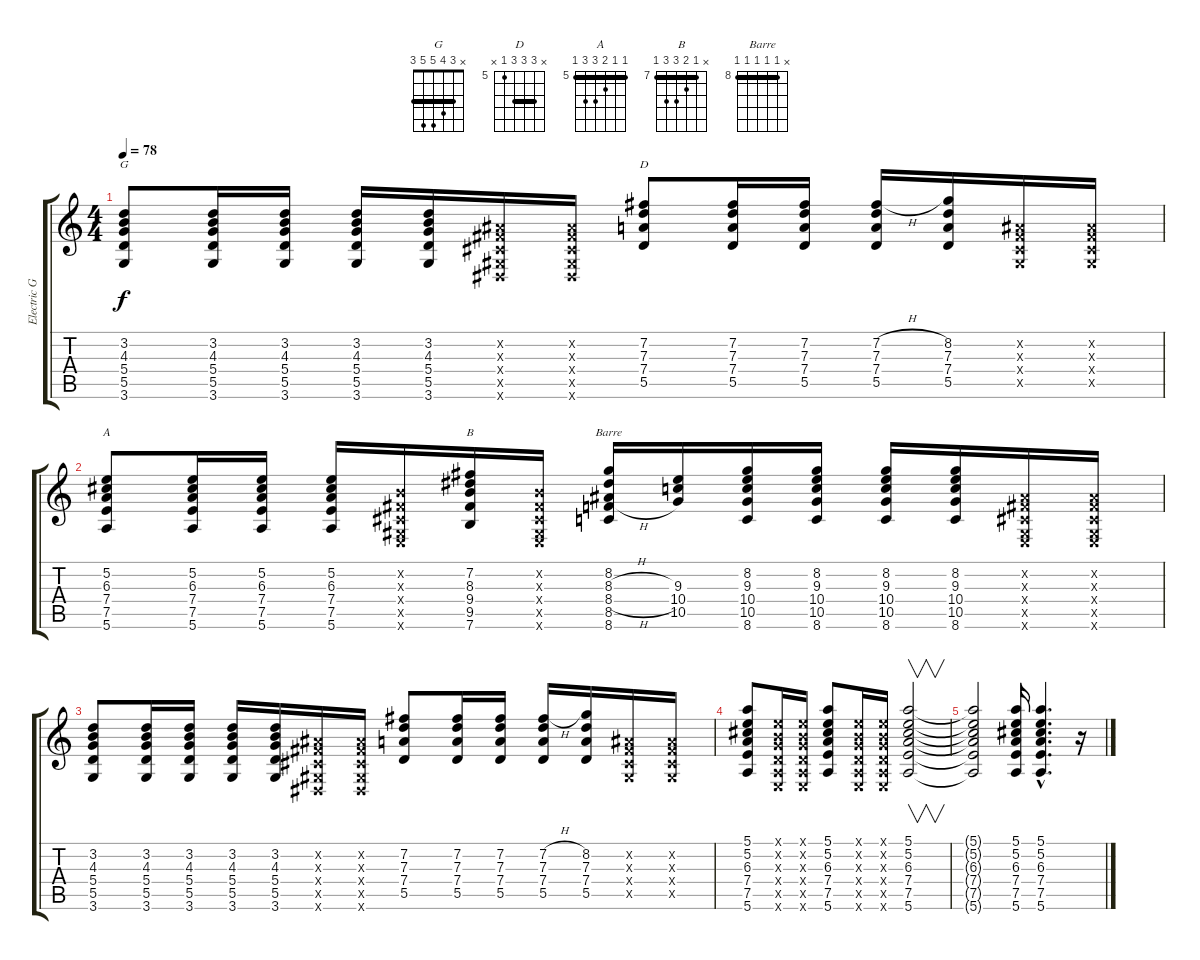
\track ("Electric Guitar" "Electric G") {instrument overdrivenguitar}
\staff {score tabs}
\tuning (E4 B3 G3 D3 A2 E2) {hide}
\chord ("G" x 3 4 5 5 3) {barre 3}
\chord ("D" x 7 7 7 5 x) {firstfret 5 barre 7}
\chord ("A" 5 5 6 7 7 5) {firstfret 5 barre 5}
\chord ("B" x 7 8 9 9 7) {firstfret 7 barre 7}
\chord ("Barre" x 8 8 8 8 8) {firstfret 8 barre 8}
\ts (4 4)
\tempo 78
\clef g2
\ks c
(3.2 4.3 5.4 5.5 3.6).8{ch "G" dy f} (3.2 4.3 5.4 5.5 3.6).16 (3.2 4.3 5.4 5.5 3.6).16 (3.2 4.3 5.4 5.5 3.6).16 (3.2 4.3 5.4 5.5 3.6).16 (-1.2{x} -1.3{x} -1.4{x} -1.5{x} -1.6{x}).16 (-1.2{x} -1.3{x} -1.4{x} -1.5{x} -1.6{x}).16 (7.2 7.3 7.4 5.5).8{ch "D"} (7.2 7.3 7.4 5.5).16 (7.2 7.3 7.4 5.5).16 (7.2{h} 7.3 7.4 5.5).16 (8.2 7.3 7.4 5.5).16 (-1.2{x} -1.3{x} -1.4{x} -1.5{x}).16 (-1.2{x} -1.3{x} -1.4{x} -1.5{x}).16 |
(5.2 6.3 7.4 7.5 5.6).8{ch "A"} (5.2 6.3 7.4 7.5 5.6).16 (5.2 6.3 7.4 7.5 5.6).16 (5.2 6.3 7.4 7.5 5.6).16 (0.2{x} -1.3{x} -1.4{x} -1.5{x} 0.6{x}).16 (7.2 8.3 9.4 9.5 7.6).16{ch "B"} (0.2{x} -1.3{x} -1.4{x} -1.5{x} 0.6{x}).16 (8.2 8.3{h} 8.4{h} 8.5{h} 8.6).16{ch "Barre"} (9.3 10.4 10.5).16 (8.2 9.3 10.4 10.5 8.6).16 (8.2 9.3 10.4 10.5 8.6).16 (8.2 9.3 10.4 10.5 8.6).16 (8.2 9.3 10.4 10.5 8.6).16 (-1.2{x} -1.3{x} -1.4{x} -1.5{x} 0.6{x}).16 (-1.2{x} -1.3{x} -1.4{x} -1.5{x} 0.6{x}).16 |
(3.2 4.3 5.4 5.5 3.6).8 (3.2 4.3 5.4 5.5 3.6).16 (3.2 4.3 5.4 5.5 3.6).16 (3.2 4.3 5.4 5.5 3.6).16 (3.2 4.3 5.4 5.5 3.6).16 (-1.2{x} -1.3{x} -1.4{x} -1.5{x} -1.6{x}).16 (-1.2{x} -1.3{x} -1.4{x} -1.5{x} -1.6{x}).16 (7.2 7.3 7.4 5.5).8 (7.2 7.3 7.4 5.5).16 (7.2 7.3 7.4 5.5).16 (7.2{h} 7.3 7.4 5.5).16 (8.2 7.3 7.4 5.5).16 (-1.2{x} -1.3{x} -1.4{x} -1.5{x}).16 (-1.2{x} -1.3{x} -1.4{x} -1.5{x}).16 |
(5.1 5.2 6.3 7.4 7.5 5.6).8 (0.1{x} 0.2{x} 0.3{x} 0.4{x} 0.5{x} 0.6{x}).16 (0.1{x} 0.2{x} 0.3{x} 0.4{x} 0.5{x} 0.6{x}).16 (5.1 5.2 6.3 7.4 7.5 5.6).8 (0.1{x} 0.2{x} 0.3{x} 0.4{x} 0.5{x} 0.6{x}).16 (0.1{x} 0.2{x} 0.3{x} 0.4{x} 0.5{x} 0.6{x}).16 (5.1 5.2 6.3 7.4 7.5 5.6).2{v} |
(5.1{t} 5.2{t} 6.3{t} 7.4{t} 7.5{t} 5.6{t}).2 (5.1 5.2 6.3 7.4 7.5 5.6).16 (5.1{hac} 5.2{hac} 6.3{hac} 7.4{hac} 7.5{hac} 5.6{hac}).4{d} r.16
